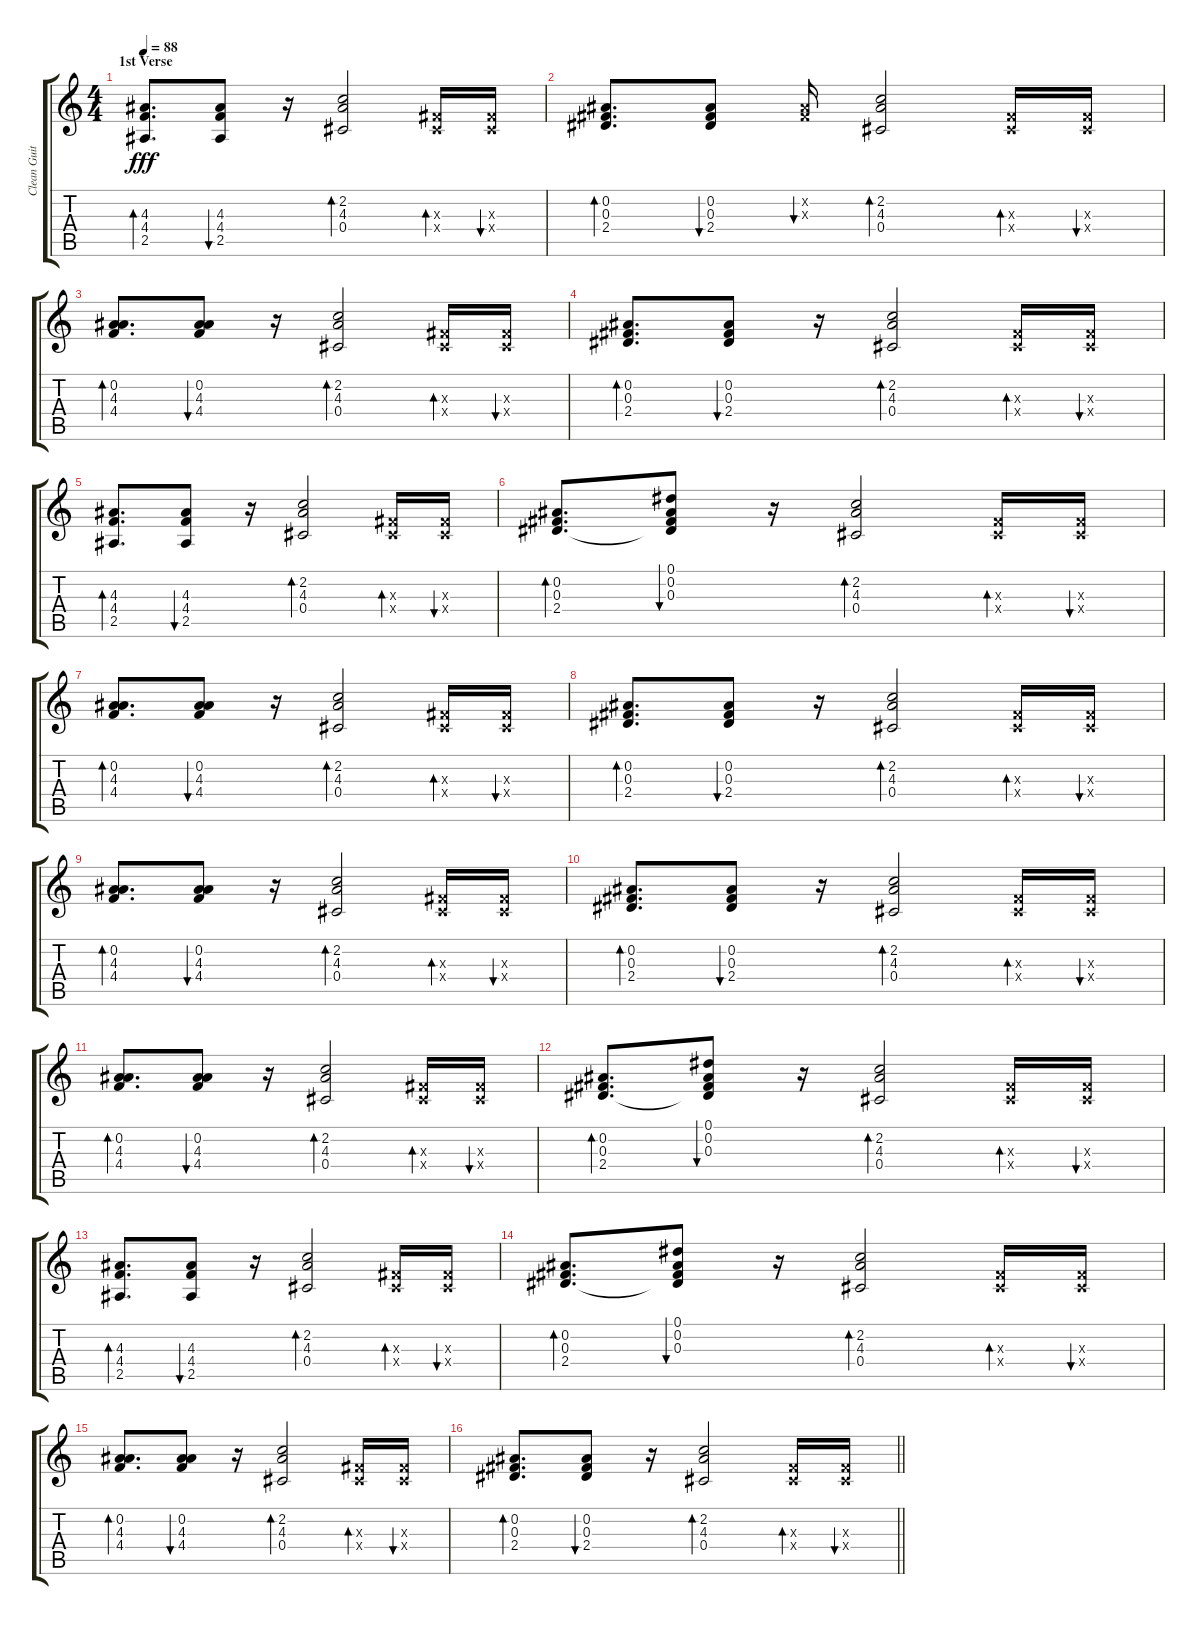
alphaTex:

\track ("Clean Guitar L" "Clean Guit") {instrument electricguitarjazz}
\staff {score tabs}
\tuning (Eb4 Bb3 Gb3 Db3 Ab2 Db2) {hide}
\ts (4 4)
\section ("" "1st Verse")
\tempo 88
\clef g2
\ks c
(4.3 4.4 2.5).8{d bd 30 dy fff volume 6} (4.3 4.4 2.5).8{bu 30} r.16 (2.2 4.3 0.4).2{bd 30} (0.3{x} 0.4{x}).16{bd 30} (0.3{x} 0.4{x}).16{bu 30} |
(0.2 0.3 2.4).8{d bd 30} (0.2 0.3 2.4).8{bu 30} (0.2{x} 0.3{x}).16{bu 30} (2.2 4.3 0.4).2{bd 30} (0.3{x} 0.4{x}).16{bd 30} (0.3{x} 0.4{x}).16{bu 30} |
(0.2 4.3 4.4).8{d bd 30} (0.2 4.3 4.4).8{bu 30} r.16 (2.2 4.3 0.4).2{bd 30} (0.3{x} 0.4{x}).16{bd 30} (0.3{x} 0.4{x}).16{bu 30} |
(0.2 0.3 2.4).8{d bd 30} (0.2 0.3 2.4).8{bu 30} r.16 (2.2 4.3 0.4).2{bd 30} (0.3{x} 0.4{x}).16{bd 30} (0.3{x} 0.4{x}).16{bu 30} |
(4.3 4.4 2.5).8{d bd 30} (4.3 4.4 2.5).8{bu 30} r.16 (2.2 4.3 0.4).2{bd 30} (0.3{x} 0.4{x}).16{bd 30} (0.3{x} 0.4{x}).16{bu 30} |
(0.2 0.3 2.4).8{d bd 30} (0.1 0.2 0.3 2.4{t}).8{bu 30} r.16 (2.2 4.3 0.4).2{bd 30} (0.3{x} 0.4{x}).16{bd 30} (0.3{x} 0.4{x}).16{bu 30} |
(0.2 4.3 4.4).8{d bd 30} (0.2 4.3 4.4).8{bu 30} r.16 (2.2 4.3 0.4).2{bd 30} (0.3{x} 0.4{x}).16{bd 30} (0.3{x} 0.4{x}).16{bu 30} |
(0.2 0.3 2.4).8{d bd 30} (0.2 0.3 2.4).8{bu 30} r.16 (2.2 4.3 0.4).2{bd 30} (0.3{x} 0.4{x}).16{bd 30} (0.3{x} 0.4{x}).16{bu 30} |
(0.2 4.3 4.4).8{d bd 30} (0.2 4.3 4.4).8{bu 30} r.16 (2.2 4.3 0.4).2{bd 30} (0.3{x} 0.4{x}).16{bd 30} (0.3{x} 0.4{x}).16{bu 30} |
(0.2 0.3 2.4).8{d bd 30} (0.2 0.3 2.4).8{bu 30} r.16 (2.2 4.3 0.4).2{bd 30} (0.3{x} 0.4{x}).16{bd 30} (0.3{x} 0.4{x}).16{bu 30} |
(0.2 4.3 4.4).8{d bd 30} (0.2 4.3 4.4).8{bu 30} r.16 (2.2 4.3 0.4).2{bd 30} (0.3{x} 0.4{x}).16{bd 30} (0.3{x} 0.4{x}).16{bu 30} |
(0.2 0.3 2.4).8{d bd 30} (0.1 0.2 0.3 2.4{t}).8{bu 30} r.16 (2.2 4.3 0.4).2{bd 30} (0.3{x} 0.4{x}).16{bd 30} (0.3{x} 0.4{x}).16{bu 30} |
(4.3 4.4 2.5).8{d bd 30} (4.3 4.4 2.5).8{bu 30} r.16 (2.2 4.3 0.4).2{bd 30} (0.3{x} 0.4{x}).16{bd 30} (0.3{x} 0.4{x}).16{bu 30} |
(0.2 0.3 2.4).8{d bd 30} (0.1 0.2 0.3 2.4{t}).8{bu 30} r.16 (2.2 4.3 0.4).2{bd 30} (0.3{x} 0.4{x}).16{bd 30} (0.3{x} 0.4{x}).16{bu 30} |
(0.2 4.3 4.4).8{d bd 30} (0.2 4.3 4.4).8{bu 30} r.16 (2.2 4.3 0.4).2{bd 30} (0.3{x} 0.4{x}).16{bd 30} (0.3{x} 0.4{x}).16{bu 30} |
\barLineRight lightlight
(0.2 0.3 2.4).8{d bd 30} (0.2 0.3 2.4).8{bu 30} r.16 (2.2 4.3 0.4).2{bd 30} (0.3{x} 0.4{x}).16{bd 30} (0.3{x} 0.4{x}).16{bu 30}
